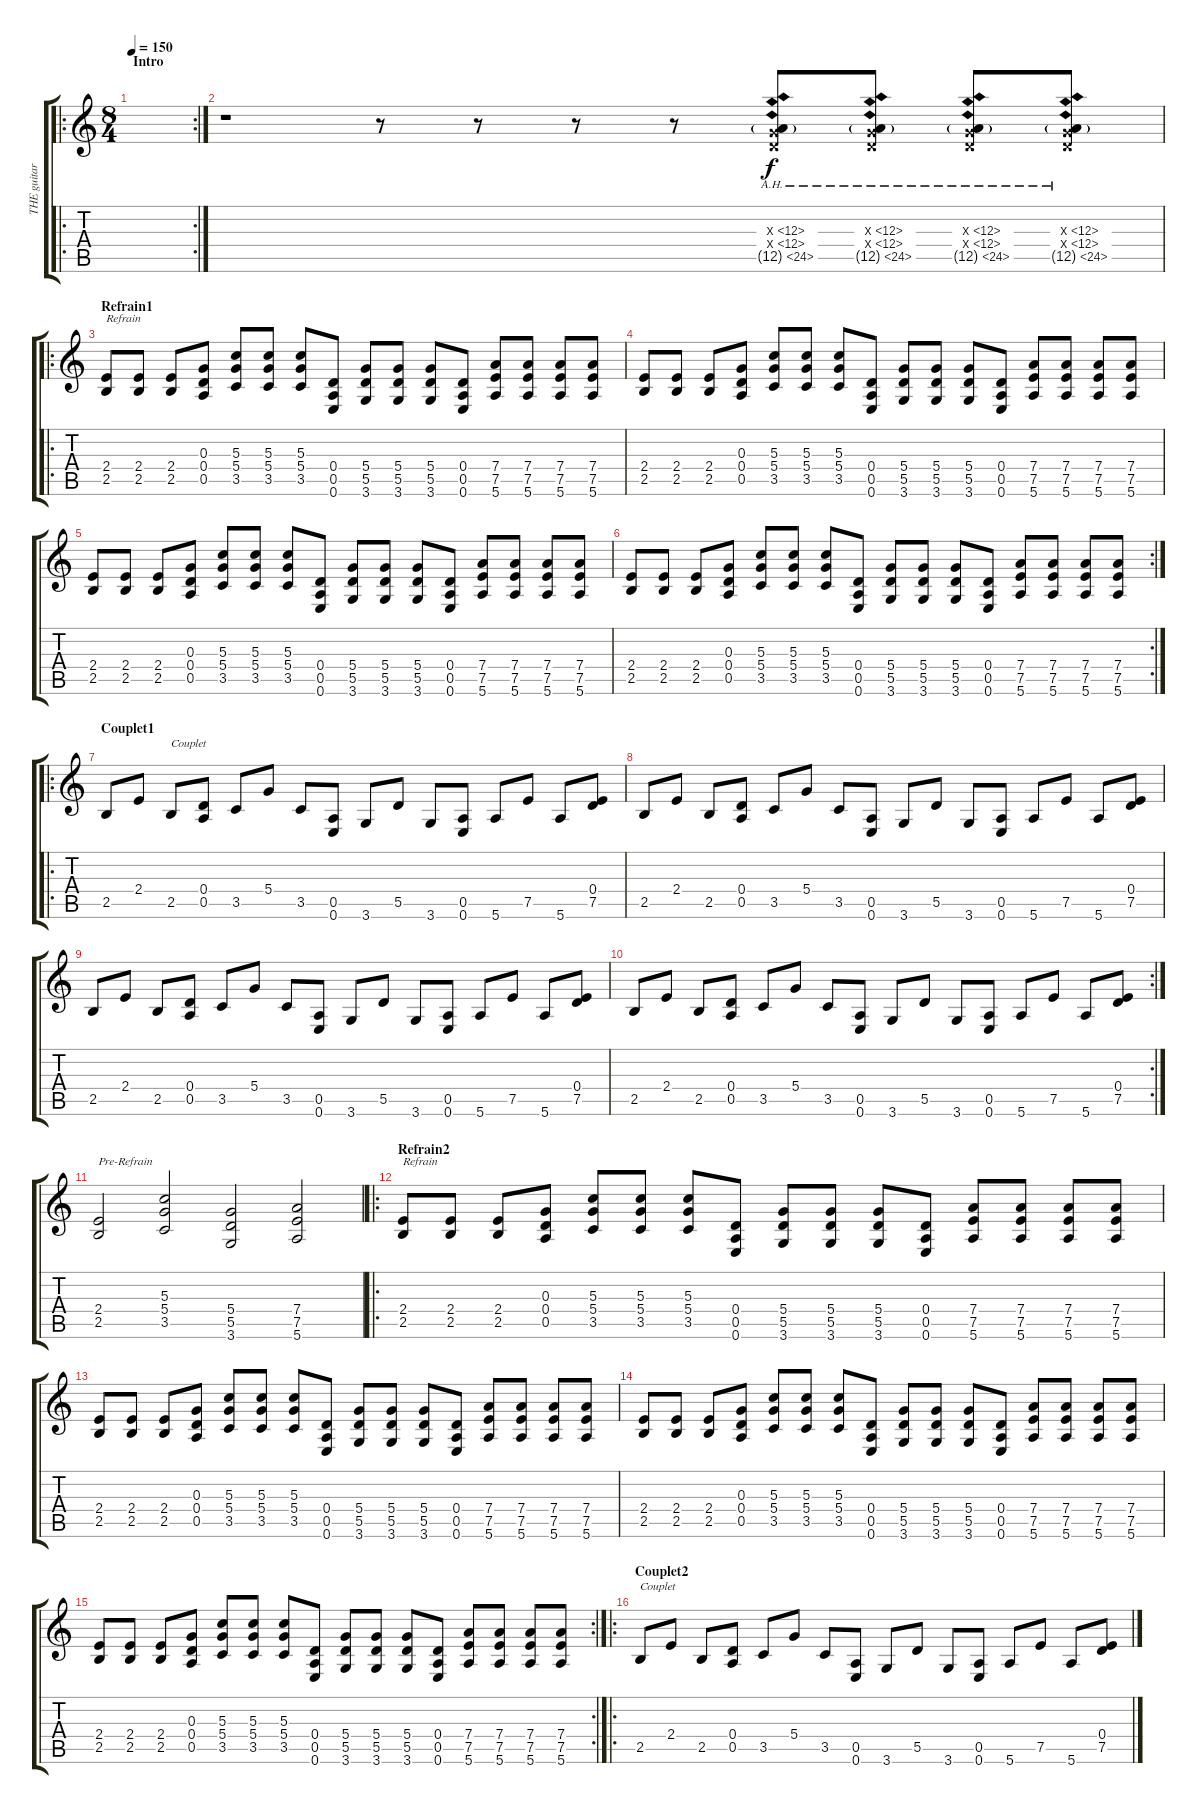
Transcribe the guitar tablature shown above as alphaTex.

\track ("THE guitar ( Manu)" "THE guitar") {instrument overdrivenguitar}
\staff {score tabs}
\tuning (E4 B3 G3 D3 A2 E2) {hide}
\ro
\rc 2
\ts (8 4)
\section ("" "Intro")
\tempo 150
\clef g2
\ks c
|
r.1 r.8 r.8 r.8 r.8 (0.3{ah 12 x} 0.4{ah 12 x} 12.5{ah 12 g}).8 (0.3{ah 12 x} 0.4{ah 12 x} 12.5{ah 12 g}).8 (0.3{ah 12 x} 0.4{ah 12 x} 12.5{ah 12 g}).8 (0.3{ah 12 x} 0.4{ah 12 x} 12.5{ah 12 g}).8 |
\ro
\section ("" "Refrain1")
(2.4 2.5).8{txt "Refrain" dy f} (2.4 2.5).8 (2.4 2.5).8 (0.3 0.4 0.5).8 (5.3 5.4 3.5).8 (5.3 5.4 3.5).8 (5.3 5.4 3.5).8 (0.4 0.5 0.6).8 (5.4 5.5 3.6).8 (5.4 5.5 3.6).8 (5.4 5.5 3.6).8 (0.4 0.5 0.6).8 (7.4 7.5 5.6).8 (7.4 7.5 5.6).8 (7.4 7.5 5.6).8 (7.4 7.5 5.6).8 |
(2.4 2.5).8 (2.4 2.5).8 (2.4 2.5).8 (0.3 0.4 0.5).8 (5.3 5.4 3.5).8 (5.3 5.4 3.5).8 (5.3 5.4 3.5).8 (0.4 0.5 0.6).8 (5.4 5.5 3.6).8 (5.4 5.5 3.6).8 (5.4 5.5 3.6).8 (0.4 0.5 0.6).8 (7.4 7.5 5.6).8 (7.4 7.5 5.6).8 (7.4 7.5 5.6).8 (7.4 7.5 5.6).8 |
(2.4 2.5).8 (2.4 2.5).8 (2.4 2.5).8 (0.3 0.4 0.5).8 (5.3 5.4 3.5).8 (5.3 5.4 3.5).8 (5.3 5.4 3.5).8 (0.4 0.5 0.6).8 (5.4 5.5 3.6).8 (5.4 5.5 3.6).8 (5.4 5.5 3.6).8 (0.4 0.5 0.6).8 (7.4 7.5 5.6).8 (7.4 7.5 5.6).8 (7.4 7.5 5.6).8 (7.4 7.5 5.6).8 |
\rc 2
(2.4 2.5).8 (2.4 2.5).8 (2.4 2.5).8 (0.3 0.4 0.5).8 (5.3 5.4 3.5).8 (5.3 5.4 3.5).8 (5.3 5.4 3.5).8 (0.4 0.5 0.6).8 (5.4 5.5 3.6).8 (5.4 5.5 3.6).8 (5.4 5.5 3.6).8 (0.4 0.5 0.6).8 (7.4 7.5 5.6).8 (7.4 7.5 5.6).8 (7.4 7.5 5.6).8 (7.4 7.5 5.6).8 |
\ro
\section ("" "Couplet1")
2.5.8 2.4.8 2.5.8{txt "Couplet"} (0.4 0.5).8 3.5.8 5.4.8 3.5.8 (0.5 0.6).8 3.6.8 5.5.8 3.6.8 (0.5 0.6).8 5.6.8 7.5.8 5.6.8 (0.4 7.5).8 |
2.5.8 2.4.8 2.5.8 (0.4 0.5).8 3.5.8 5.4.8 3.5.8 (0.5 0.6).8 3.6.8 5.5.8 3.6.8 (0.5 0.6).8 5.6.8 7.5.8 5.6.8 (0.4 7.5).8 |
2.5.8 2.4.8 2.5.8 (0.4 0.5).8 3.5.8 5.4.8 3.5.8 (0.5 0.6).8 3.6.8 5.5.8 3.6.8 (0.5 0.6).8 5.6.8 7.5.8 5.6.8 (0.4 7.5).8 |
\rc 2
2.5.8 2.4.8 2.5.8 (0.4 0.5).8 3.5.8 5.4.8 3.5.8 (0.5 0.6).8 3.6.8 5.5.8 3.6.8 (0.5 0.6).8 5.6.8 7.5.8 5.6.8 (0.4 7.5).8 |
(2.4 2.5).2{txt "Pre-Refrain"} (5.3 5.4 3.5).2 (5.4 5.5 3.6).2 (7.4 7.5 5.6).2 |
\ro
\section ("" "Refrain2")
(2.4 2.5).8{txt "Refrain"} (2.4 2.5).8 (2.4 2.5).8 (0.3 0.4 0.5).8 (5.3 5.4 3.5).8 (5.3 5.4 3.5).8 (5.3 5.4 3.5).8 (0.4 0.5 0.6).8 (5.4 5.5 3.6).8 (5.4 5.5 3.6).8 (5.4 5.5 3.6).8 (0.4 0.5 0.6).8 (7.4 7.5 5.6).8 (7.4 7.5 5.6).8 (7.4 7.5 5.6).8 (7.4 7.5 5.6).8 |
(2.4 2.5).8 (2.4 2.5).8 (2.4 2.5).8 (0.3 0.4 0.5).8 (5.3 5.4 3.5).8 (5.3 5.4 3.5).8 (5.3 5.4 3.5).8 (0.4 0.5 0.6).8 (5.4 5.5 3.6).8 (5.4 5.5 3.6).8 (5.4 5.5 3.6).8 (0.4 0.5 0.6).8 (7.4 7.5 5.6).8 (7.4 7.5 5.6).8 (7.4 7.5 5.6).8 (7.4 7.5 5.6).8 |
(2.4 2.5).8 (2.4 2.5).8 (2.4 2.5).8 (0.3 0.4 0.5).8 (5.3 5.4 3.5).8 (5.3 5.4 3.5).8 (5.3 5.4 3.5).8 (0.4 0.5 0.6).8 (5.4 5.5 3.6).8 (5.4 5.5 3.6).8 (5.4 5.5 3.6).8 (0.4 0.5 0.6).8 (7.4 7.5 5.6).8 (7.4 7.5 5.6).8 (7.4 7.5 5.6).8 (7.4 7.5 5.6).8 |
\rc 2
(2.4 2.5).8 (2.4 2.5).8 (2.4 2.5).8 (0.3 0.4 0.5).8 (5.3 5.4 3.5).8 (5.3 5.4 3.5).8 (5.3 5.4 3.5).8 (0.4 0.5 0.6).8 (5.4 5.5 3.6).8 (5.4 5.5 3.6).8 (5.4 5.5 3.6).8 (0.4 0.5 0.6).8 (7.4 7.5 5.6).8 (7.4 7.5 5.6).8 (7.4 7.5 5.6).8 (7.4 7.5 5.6).8 |
\ro
\section ("" "Couplet2")
2.5.8{txt "Couplet"} 2.4.8 2.5.8 (0.4 0.5).8 3.5.8 5.4.8 3.5.8 (0.5 0.6).8 3.6.8 5.5.8 3.6.8 (0.5 0.6).8 5.6.8 7.5.8 5.6.8 (0.4 7.5).8
